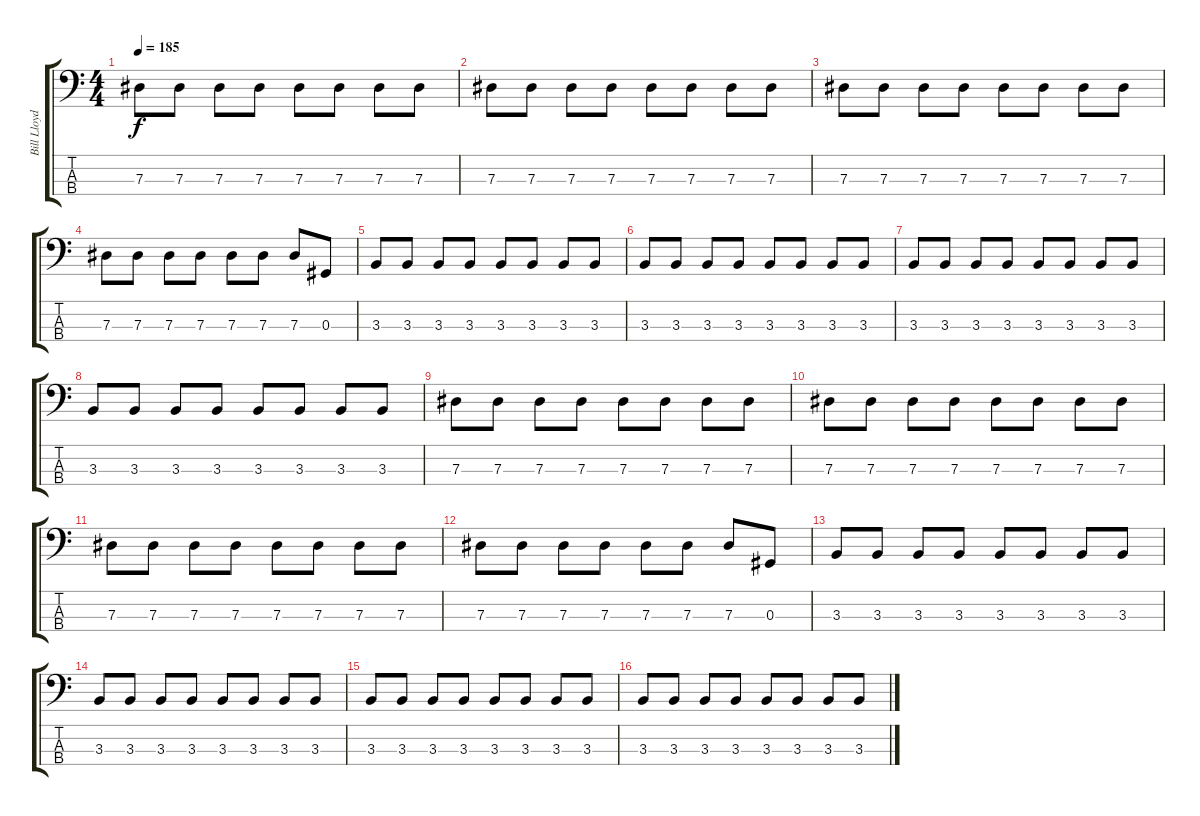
\track ("Bill Lloyd" "Bill Lloyd") {instrument electricbasspick}
\staff {score tabs}
\tuning (Gb2 Db2 Ab1 Eb1) {hide}
\ts (4 4)
\tempo 185
\clef f4
\ks c
7.3.8{dy f} 7.3.8 7.3.8 7.3.8 7.3.8 7.3.8 7.3.8 7.3.8 |
7.3.8 7.3.8 7.3.8 7.3.8 7.3.8 7.3.8 7.3.8 7.3.8 |
7.3.8 7.3.8 7.3.8 7.3.8 7.3.8 7.3.8 7.3.8 7.3.8 |
7.3.8 7.3.8 7.3.8 7.3.8 7.3.8 7.3.8 7.3.8 0.3.8 |
3.3.8 3.3.8 3.3.8 3.3.8 3.3.8 3.3.8 3.3.8 3.3.8 |
3.3.8 3.3.8 3.3.8 3.3.8 3.3.8 3.3.8 3.3.8 3.3.8 |
3.3.8 3.3.8 3.3.8 3.3.8 3.3.8 3.3.8 3.3.8 3.3.8 |
3.3.8 3.3.8 3.3.8 3.3.8 3.3.8 3.3.8 3.3.8 3.3.8 |
7.3.8 7.3.8 7.3.8 7.3.8 7.3.8 7.3.8 7.3.8 7.3.8 |
7.3.8 7.3.8 7.3.8 7.3.8 7.3.8 7.3.8 7.3.8 7.3.8 |
7.3.8 7.3.8 7.3.8 7.3.8 7.3.8 7.3.8 7.3.8 7.3.8 |
7.3.8 7.3.8 7.3.8 7.3.8 7.3.8 7.3.8 7.3.8 0.3.8 |
3.3.8 3.3.8 3.3.8 3.3.8 3.3.8 3.3.8 3.3.8 3.3.8 |
3.3.8 3.3.8 3.3.8 3.3.8 3.3.8 3.3.8 3.3.8 3.3.8 |
3.3.8 3.3.8 3.3.8 3.3.8 3.3.8 3.3.8 3.3.8 3.3.8 |
3.3.8 3.3.8 3.3.8 3.3.8 3.3.8 3.3.8 3.3.8 3.3.8
